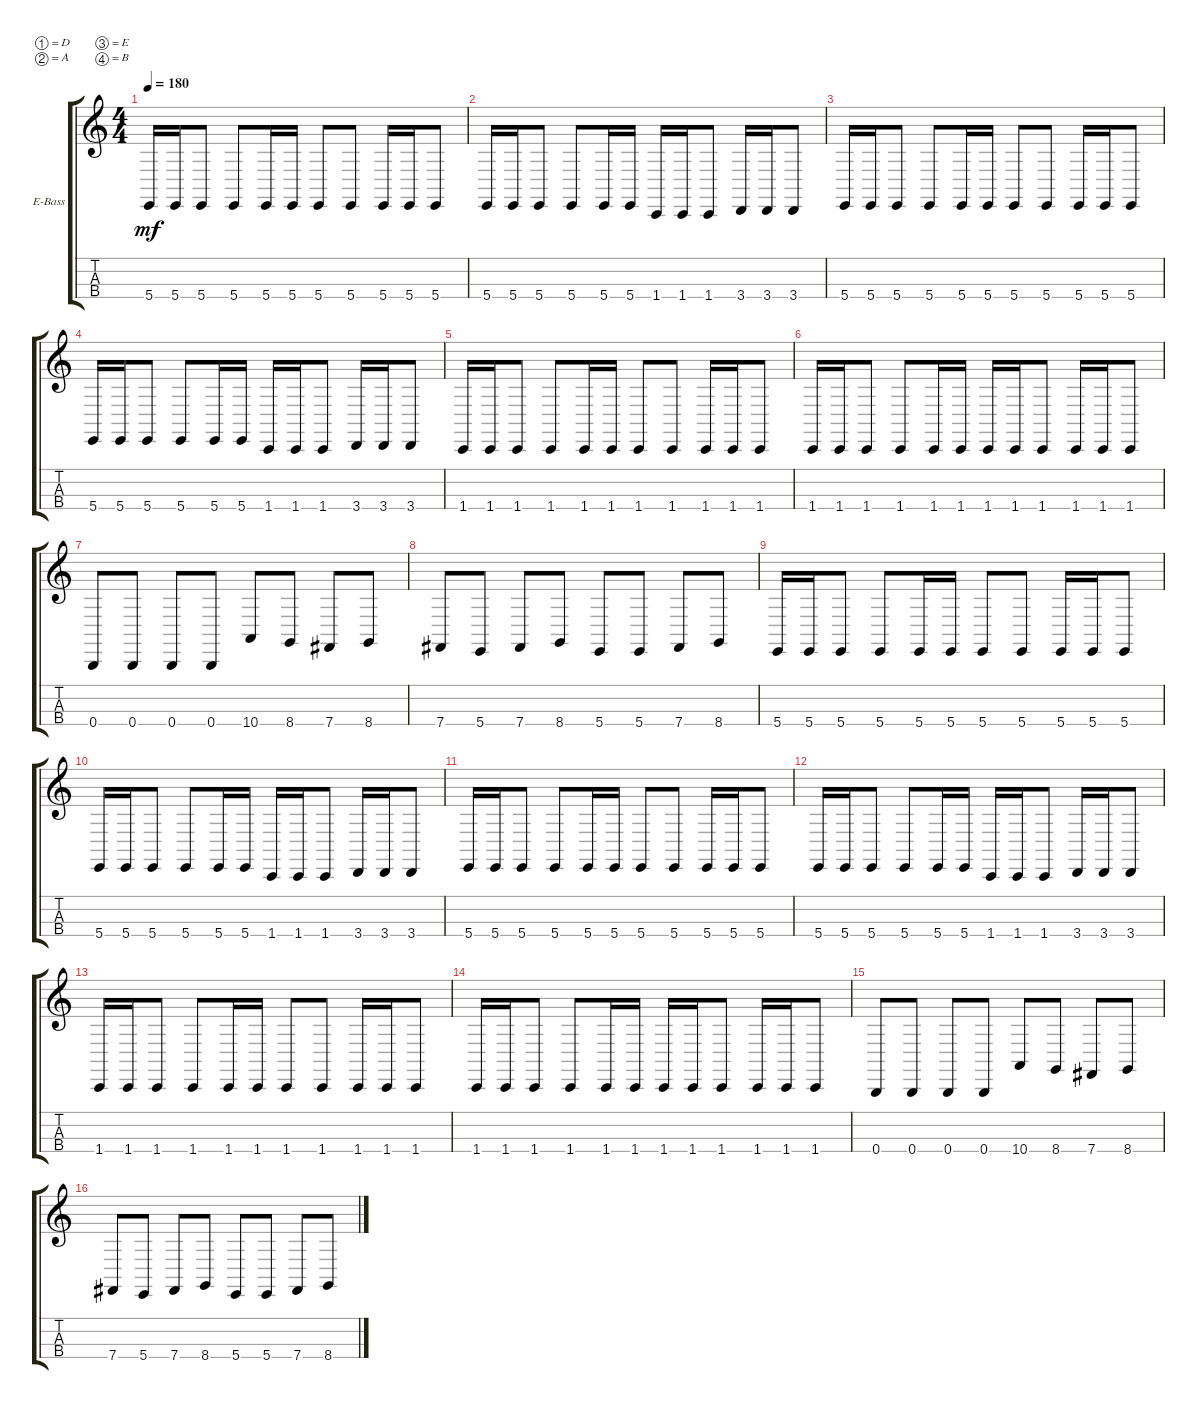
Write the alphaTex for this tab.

\bracketExtendMode groupsimilarinstruments
\firstSystemTrackNameOrientation horizontal
\otherSystemsTrackNameOrientation horizontal
\track ("Electric Bass" "E-Bass") {instrument electricbassfinger}
\staff {score tabs}
\tuning (D2 A1 E1 B0)
\ts (4 4)
\tempo 180
\clef g2
\ks c
5.4.16{dy mf} 5.4.16 5.4.8 5.4.8 5.4.16 5.4.16 5.4.8 5.4.8 5.4.16 5.4.16 5.4.8 |
5.4.16 5.4.16 5.4.8 5.4.8 5.4.16 5.4.16 1.4.16 1.4.16 1.4.8 3.4.16 3.4.16 3.4.8 |
5.4.16 5.4.16 5.4.8 5.4.8 5.4.16 5.4.16 5.4.8 5.4.8 5.4.16 5.4.16 5.4.8 |
5.4.16 5.4.16 5.4.8 5.4.8 5.4.16 5.4.16 1.4.16 1.4.16 1.4.8 3.4.16 3.4.16 3.4.8 |
1.4.16 1.4.16 1.4.8 1.4.8 1.4.16 1.4.16 1.4.8 1.4.8 1.4.16 1.4.16 1.4.8 |
1.4.16 1.4.16 1.4.8 1.4.8 1.4.16 1.4.16 1.4.16 1.4.16 1.4.8 1.4.16 1.4.16 1.4.8 |
0.4.8 0.4.8 0.4.8 0.4.8 10.4.8 8.4.8 7.4.8 8.4.8 |
7.4.8 5.4.8 7.4.8 8.4.8 5.4.8 5.4.8 7.4.8 8.4.8 |
5.4.16 5.4.16 5.4.8 5.4.8 5.4.16 5.4.16 5.4.8 5.4.8 5.4.16 5.4.16 5.4.8 |
5.4.16 5.4.16 5.4.8 5.4.8 5.4.16 5.4.16 1.4.16 1.4.16 1.4.8 3.4.16 3.4.16 3.4.8 |
5.4.16 5.4.16 5.4.8 5.4.8 5.4.16 5.4.16 5.4.8 5.4.8 5.4.16 5.4.16 5.4.8 |
5.4.16 5.4.16 5.4.8 5.4.8 5.4.16 5.4.16 1.4.16 1.4.16 1.4.8 3.4.16 3.4.16 3.4.8 |
1.4.16 1.4.16 1.4.8 1.4.8 1.4.16 1.4.16 1.4.8 1.4.8 1.4.16 1.4.16 1.4.8 |
1.4.16 1.4.16 1.4.8 1.4.8 1.4.16 1.4.16 1.4.16 1.4.16 1.4.8 1.4.16 1.4.16 1.4.8 |
0.4.8 0.4.8 0.4.8 0.4.8 10.4.8 8.4.8 7.4.8 8.4.8 |
7.4.8 5.4.8 7.4.8 8.4.8 5.4.8 5.4.8 7.4.8 8.4.8
